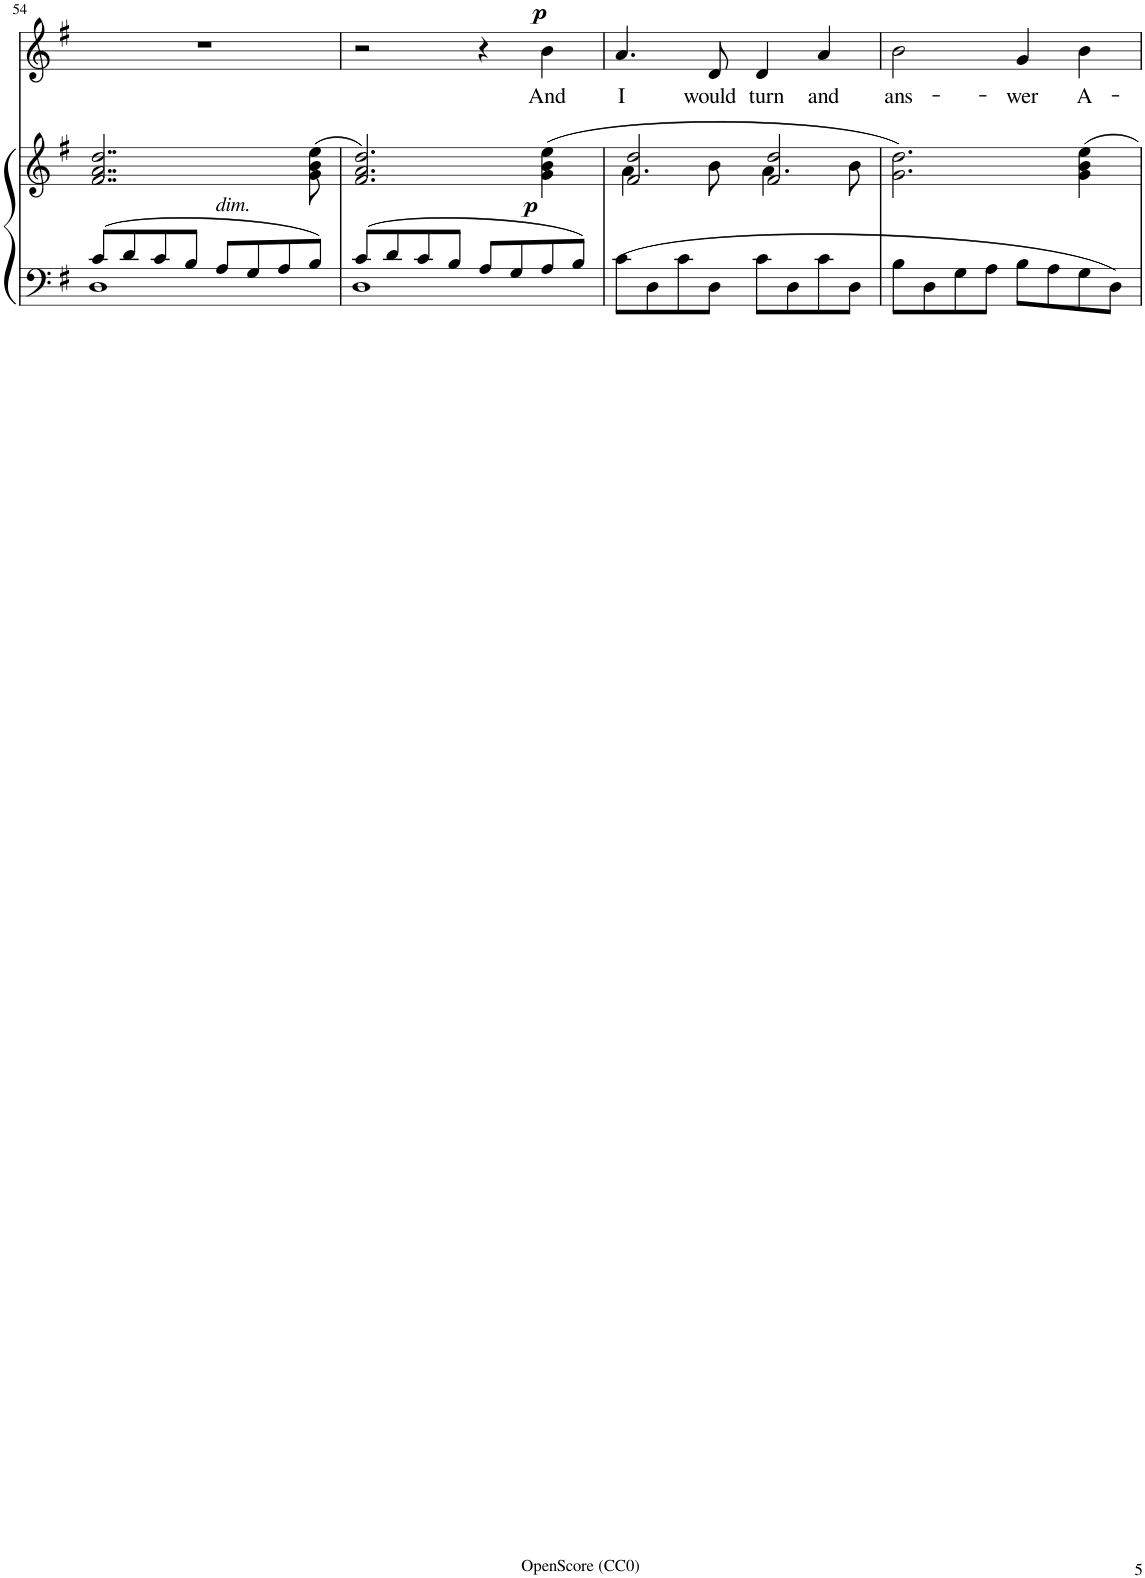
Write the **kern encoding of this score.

**kern	**kern	**dynam	**kern	**text	**dynam
*part2	*part2	*part2	*part1	*part1	*part1
*staff3	*staff2	*staff2/3	*staff1	*staff1	*staff1
*I"Piano	*	*	*I"Voice	*	*
*I'Pno	*	*	*	*	*
!!LO:PB:g=z
*clefF4	*clefG2	*	*clefG2	*	*
*k[f#]	*k[f#]	*	*k[f#]	*	*
*M4/4	*M4/4	*	*M4/4	*	*
*met(c)	*met(c)	*	*met(c)	*	*
=54	=54	=54	=54	=54	=54
*^	*	*	*	*	*
8c/L	1D	2..f#/ 2..a/ 2..dd/	.	1r	.	.
8d/	.	.	.	.	.	.
8c/	.	.	.	.	.	.
8B/J	.	.	.	.	.	.
!LO:TX:a:i:t=dim.	!	!	!	!	!	!
8A/L	.	.	.	.	.	.
8G/	.	.	.	.	.	.
8A/	.	.	.	.	.	.
8B/J	.	(8g\ 8b\ 8ee\	.	.	.	.
=55	=55	=55	=55	=55	=55	=55
8c/L	1D	2.f#/ 2.a/ 2.dd/)	.	2r	.	.
8d/	.	.	.	.	.	.
8c/	.	.	.	.	.	.
8B/J	.	.	.	.	.	.
8A/L	.	.	.	4r	.	.
8G/	.	.	.	.	.	.
!	!	!	!LO:DY:b	!	!LO:LY:b	!LO:DY:a
8A/	.	(4g\ 4b\ 4ee\	p	4b\	And	p
8B/J	.	.	.	.	.	.
*v	*v	*	*	*	*	*
=56	=56	=56	=56	=56	=56
*	*^	*	*	*	*
!	!	!	!	!	!LO:LY:b	!
8c\L	2f#/ 2dd/	4.a\	.	4.a/	I	.
8D\	.	.	.	.	.	.
8c\	.	.	.	.	.	.
!	!	!	!	!	!LO:LY:b	!
8D\J	.	8b\	.	8d/	would	.
!	!	!	!	!	!LO:LY:b	!
8c\L	2f#/ 2dd/	4.a\	.	4d/	turn	.
8D\	.	.	.	.	.	.
!	!	!	!	!	!LO:LY:b	!
8c\	.	.	.	4a/	and	.
8D\J	.	8b\	.	.	.	.
=57	=57	=57	=57	=57	=57	=57
!	!	!	!	!	!LO:LY:b	!
*	*v	*v	*	*	*	*
8B\L	2.g\ 2.dd\)	.	2b\	ans-	.
8D\	.	.	.	.	.
8G\	.	.	.	.	.
8A\J	.	.	.	.	.
!	!	!	!	!LO:LY:b	!
8B\L	.	.	4g/	-wer	.
8A\	.	.	.	.	.
!	!	!	!	!LO:LY:b	!
8G\	4g\ 4b\ 4ee\	.	4b\	A-	.
8D\J	.	.	.	.	.
=	=	=	=	=	=
*-	*-	*-	*-	*-	*-
